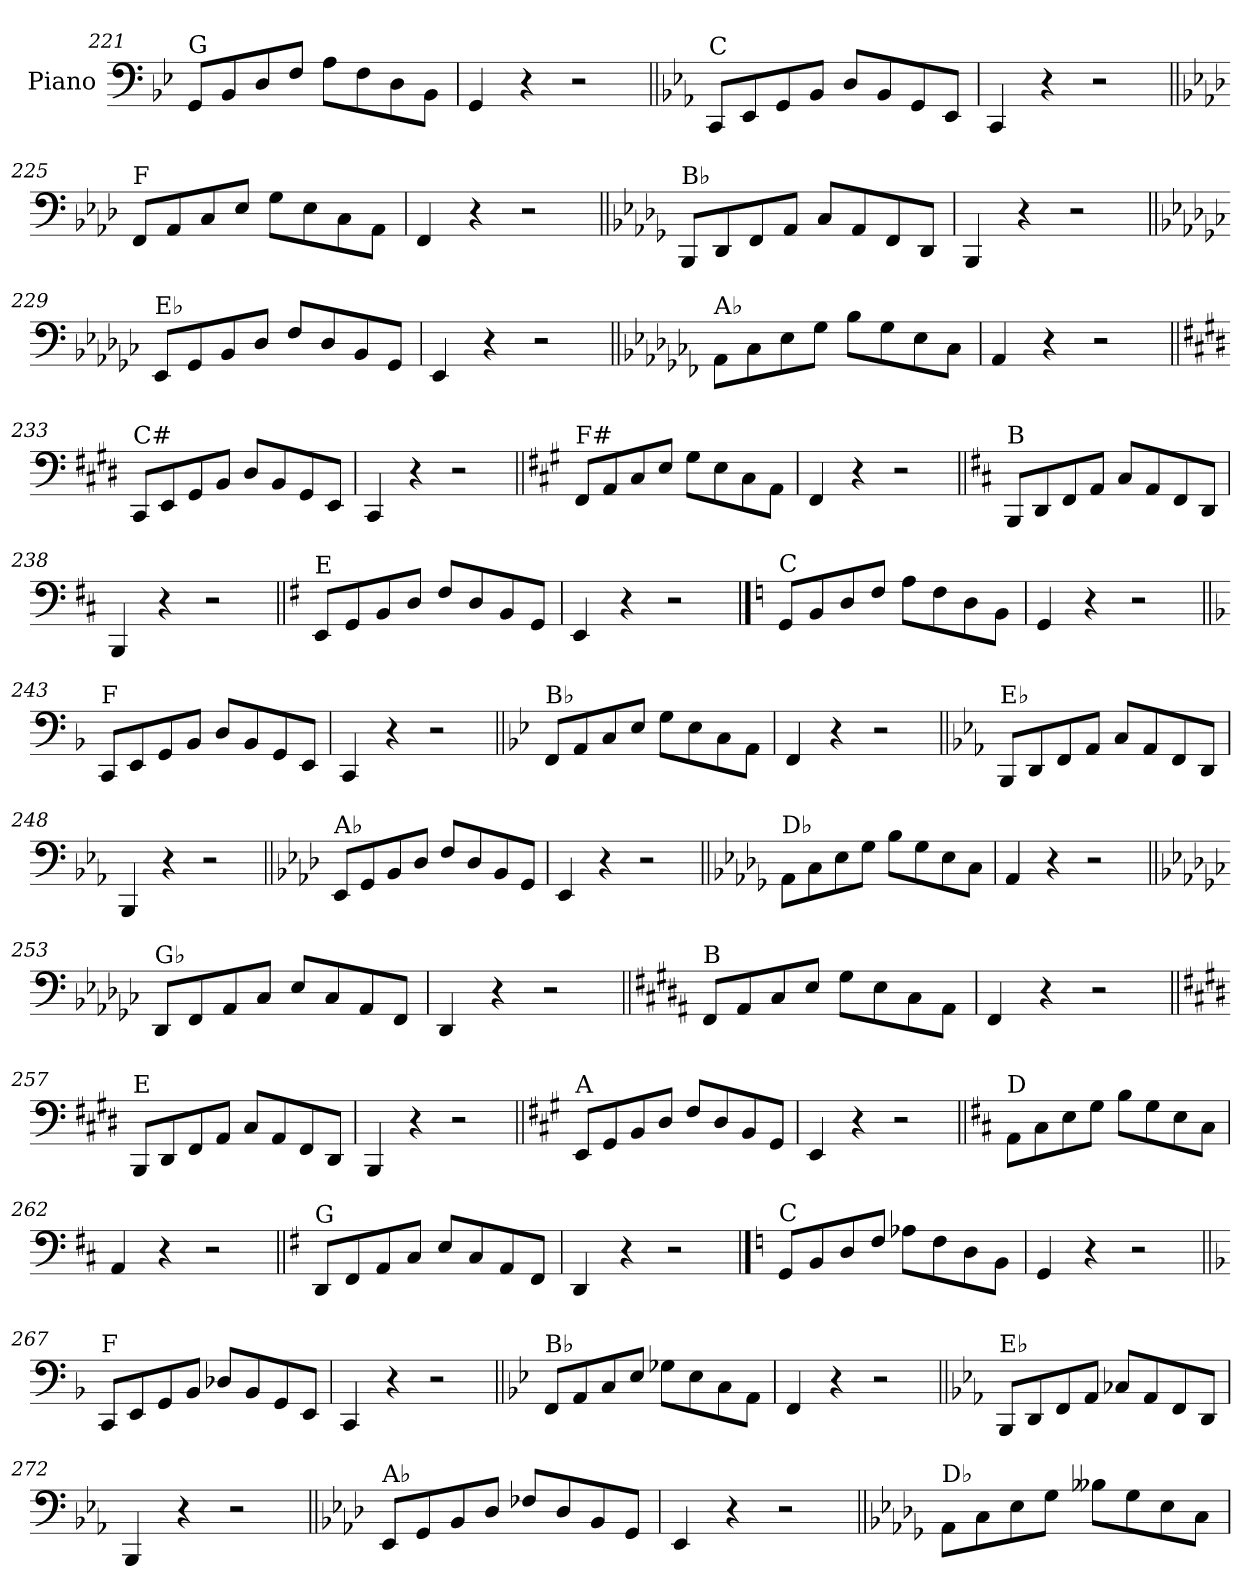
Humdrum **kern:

**kern
*part1
*staff1
*I"Piano
*I'Pno.
*clefF4
*k[b-e-]
=221
!LO:TX:a:t=G
8GG/L
8BB-/
8D/
8F/J
8A\L
8F\
8D\
8BB-\J
=222
4GG/
4r
2r
!!LO:LB:g=z
=223||
*k[b-e-a-]
!LO:TX:a:t=C
8CC/L
8EE-/
8GG/
8BB-/J
8D/L
8BB-/
8GG/
8EE-/J
=224
4CC/
4r
2r
=225||
*k[b-e-a-d-]
!LO:TX:a:t=F
8FF/L
8AA-/
8C/
8E-/J
8G\L
8E-\
8C\
8AA-\J
=226
4FF/
4r
2r
=227||
*k[b-e-a-d-g-]
!LO:TX:a:t=B♭
8BBB-/L
8DD-/
8FF/
8AA-/J
8C/L
8AA-/
8FF/
8DD-/J
=228
4BBB-/
4r
2r
!!LO:LB:g=z
=229||
*k[b-e-a-d-g-c-]
!LO:TX:a:t=E♭
8EE-/L
8GG-/
8BB-/
8D-/J
8F/L
8D-/
8BB-/
8GG-/J
=230
4EE-/
4r
2r
=231||
*k[b-e-a-d-g-c-f-]
!LO:TX:a:t=A♭
8AA-\L
8C-\
8E-\
8G-\J
8B-\L
8G-\
8E-\
8C-\J
=232
4AA-/
4r
2r
=233||
*k[f#c#g#d#]
!LO:TX:a:t=C#
8CC#/L
8EE/
8GG#/
8BB/J
8D#/L
8BB/
8GG#/
8EE/J
=234
4CC#/
4r
2r
!!LO:LB:g=z
=235||
*k[f#c#g#]
!LO:TX:a:t=F#
8FF#/L
8AA/
8C#/
8E/J
8G#\L
8E\
8C#\
8AA\J
=236
4FF#/
4r
2r
=237||
*k[f#c#]
!LO:TX:a:t=B
8BBB/L
8DD/
8FF#/
8AA/J
8C#/L
8AA/
8FF#/
8DD/J
=238
4BBB/
4r
2r
=239||
*k[f#]
!LO:TX:a:t=E
8EE/L
8GG/
8BB/
8D/J
8F#/L
8D/
8BB/
8GG/J
=240
4EE/
4r
2r
!!LO:PB:g=z
==241
*k[]
!LO:TX:a:t=C
8GG/L
8BB/
8D/
8F/J
8A\L
8F\
8D\
8BB\J
=242
4GG/
4r
2r
=243||
*k[b-]
!LO:TX:a:t=F
8CC/L
8EE/
8GG/
8BB-/J
8D/L
8BB-/
8GG/
8EE/J
=244
4CC/
4r
2r
=245||
*k[b-e-]
!LO:TX:a:t=B♭
8FF/L
8AA/
8C/
8E-/J
8G\L
8E-\
8C\
8AA\J
=246
4FF/
4r
2r
!!LO:LB:g=z
=247||
*k[b-e-a-]
!LO:TX:a:t=E♭
8BBB-/L
8DD/
8FF/
8AA-/J
8C/L
8AA-/
8FF/
8DD/J
=248
4BBB-/
4r
2r
=249||
*k[b-e-a-d-]
!LO:TX:a:t=A♭
8EE-/L
8GG/
8BB-/
8D-/J
8F/L
8D-/
8BB-/
8GG/J
=250
4EE-/
4r
2r
=251||
*k[b-e-a-d-g-]
!LO:TX:a:t=D♭
8AA-\L
8C\
8E-\
8G-\J
8B-\L
8G-\
8E-\
8C\J
=252
4AA-/
4r
2r
!!LO:LB:g=z
=253||
*k[b-e-a-d-g-c-]
!LO:TX:a:t=G♭
8DD-/L
8FF/
8AA-/
8C-/J
8E-/L
8C-/
8AA-/
8FF/J
=254
4DD-/
4r
2r
=255||
*k[f#c#g#d#a#]
!LO:TX:a:t=B
8FF#/L
8AA#/
8C#/
8E/J
8G#\L
8E\
8C#\
8AA#\J
=256
4FF#/
4r
2r
=257||
*k[f#c#g#d#]
!LO:TX:a:t=E
8BBB/L
8DD#/
8FF#/
8AA/J
8C#/L
8AA/
8FF#/
8DD#/J
=258
4BBB/
4r
2r
!!LO:LB:g=z
=259||
*k[f#c#g#]
!LO:TX:a:t=A
8EE/L
8GG#/
8BB/
8D/J
8F#/L
8D/
8BB/
8GG#/J
=260
4EE/
4r
2r
=261||
*k[f#c#]
!LO:TX:a:t=D
8AA\L
8C#\
8E\
8G\J
8B\L
8G\
8E\
8C#\J
=262
4AA/
4r
2r
=263||
*k[f#]
!LO:TX:a:t=G
8DD/L
8FF#/
8AA/
8C/J
8E/L
8C/
8AA/
8FF#/J
=264
4DD/
4r
2r
!!LO:LB:g=z
==265
*k[]
!LO:TX:a:t=C
8GG/L
8BB/
8D/
8F/J
8A-X\L
8F\
8D\
8BB\J
=266
4GG/
4r
2r
=267||
*k[b-]
!LO:TX:a:t=F
8CC/L
8EE/
8GG/
8BB-/J
8D-X/L
8BB-/
8GG/
8EE/J
=268
4CC/
4r
2r
=269||
*k[b-e-]
!LO:TX:a:t=B♭
8FF/L
8AA/
8C/
8E-/J
8G-X\L
8E-\
8C\
8AA\J
=270
4FF/
4r
2r
!!LO:LB:g=z
=271||
*k[b-e-a-]
!LO:TX:a:t=E♭
8BBB-/L
8DD/
8FF/
8AA-/J
8C-X/L
8AA-/
8FF/
8DD/J
=272
4BBB-/
4r
2r
=273||
*k[b-e-a-d-]
!LO:TX:a:t=A♭
8EE-/L
8GG/
8BB-/
8D-/J
8F-X/L
8D-/
8BB-/
8GG/J
=274
4EE-/
4r
2r
=275||
*k[b-e-a-d-g-]
!LO:TX:a:t=D♭
8AA-\L
8C\
8E-\
8G-\J
8B--X\L
8G-\
8E-\
8C\J
=
*-
